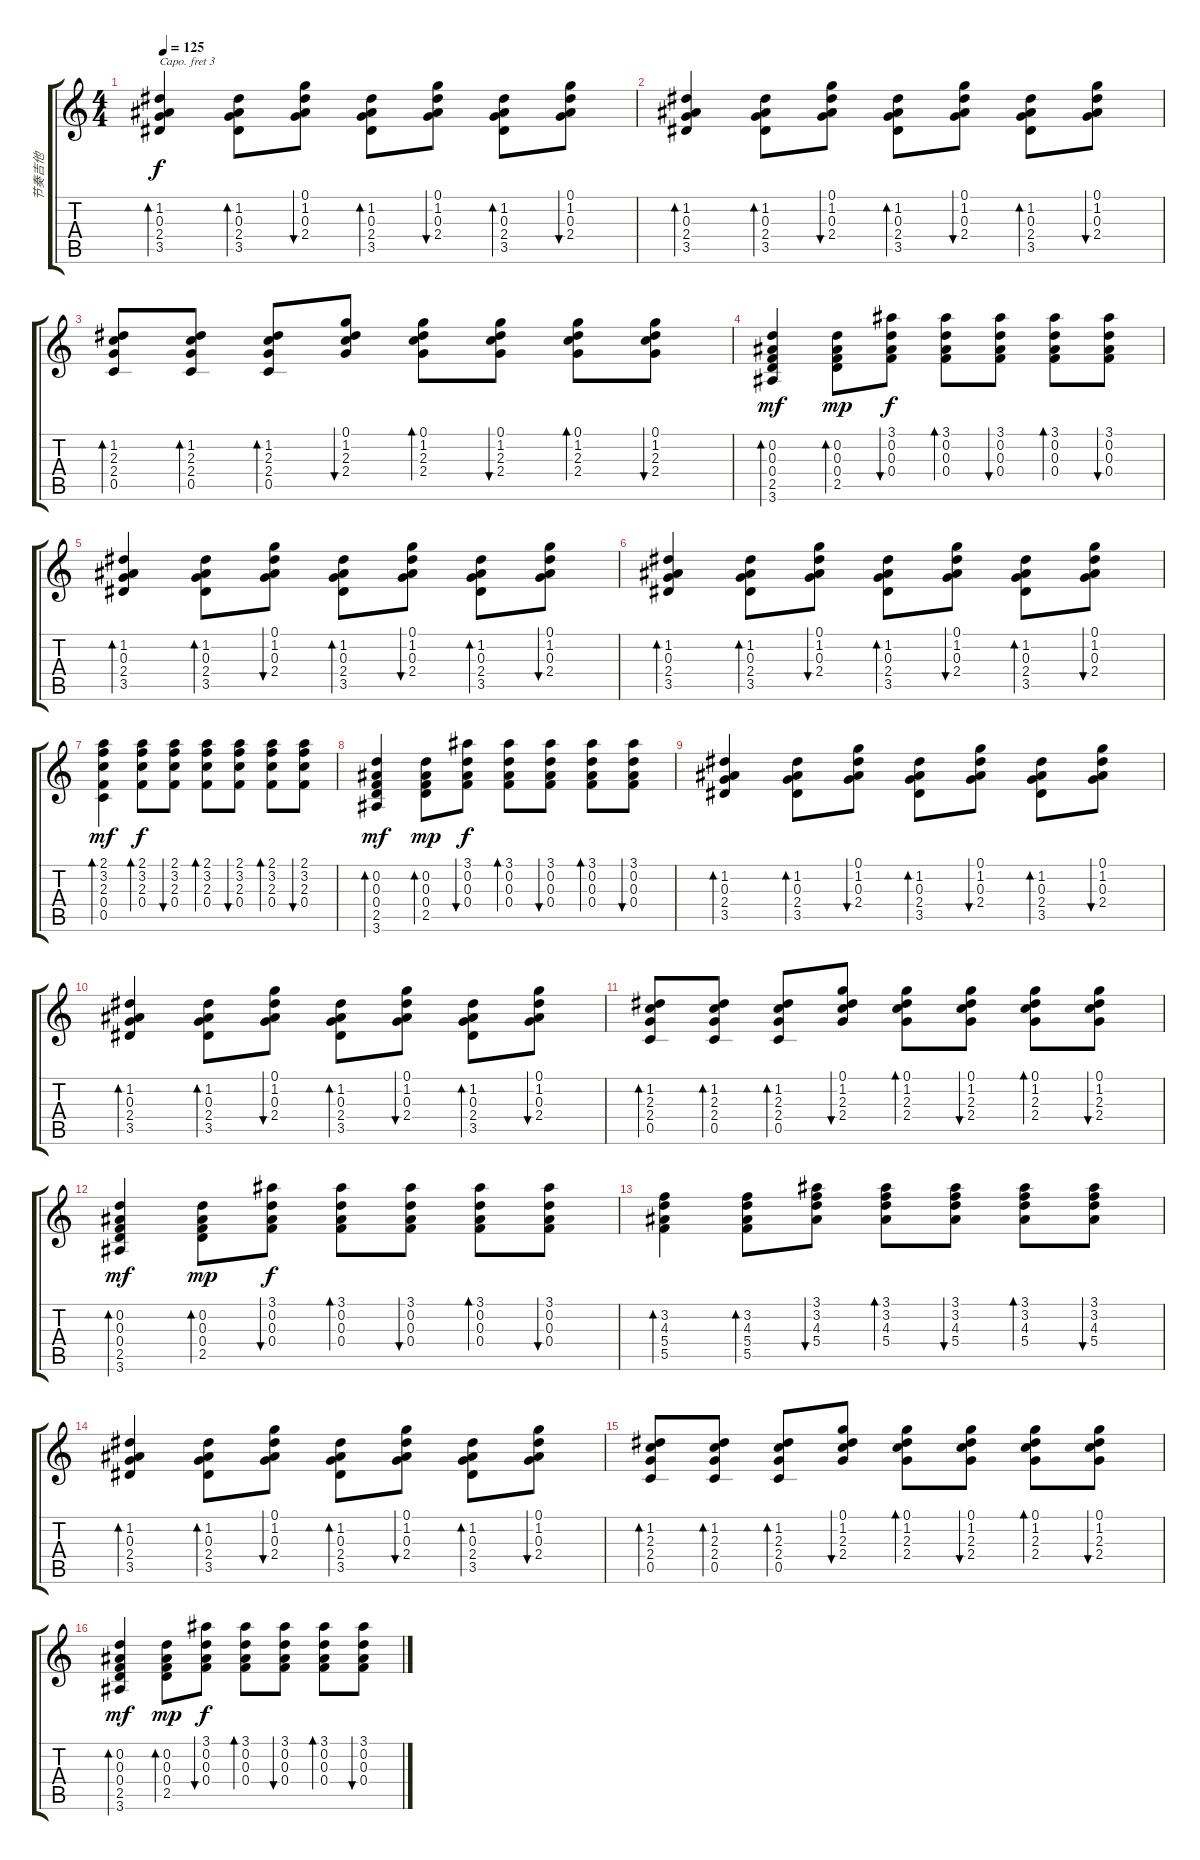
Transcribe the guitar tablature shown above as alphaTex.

\track ("节奏吉他" "节奏吉他") {instrument acousticguitarsteel}
\staff {score tabs}
\capo 3
\tuning (E4 B3 G3 D3 A2 E2) {hide}
\ts (4 4)
\tempo 125
\clef g2
\ks c
(1.2 0.3 2.4 3.5).4{bd 60 dy f} (1.2 0.3 2.4 3.5).8{bd 60} (0.1 1.2 0.3 2.4).8{bu 60} (1.2 0.3 2.4 3.5).8{bd 60} (0.1 1.2 0.3 2.4).8{bu 60} (1.2 0.3 2.4 3.5).8{bd 60} (0.1 1.2 0.3 2.4).8{bu 60} |
(1.2 0.3 2.4 3.5).4{bd 60} (1.2 0.3 2.4 3.5).8{bd 60} (0.1 1.2 0.3 2.4).8{bu 60} (1.2 0.3 2.4 3.5).8{bd 60} (0.1 1.2 0.3 2.4).8{bu 60} (1.2 0.3 2.4 3.5).8{bd 60} (0.1 1.2 0.3 2.4).8{bu 60} |
(1.2 2.3 2.4 0.5).8{bd 120} (1.2 2.3 2.4 0.5).8{bd 120} (1.2 2.3 2.4 0.5).8{bd 120} (0.1 1.2 2.3 2.4).8{bu 120} (0.1 1.2 2.3 2.4).8{bd 120} (0.1 1.2 2.3 2.4).8{bu 120} (0.1 1.2 2.3 2.4).8{bd 120} (0.1 1.2 2.3 2.4).8{bu 120} |
(0.2 0.3 0.4 2.5 3.6).4{bd 60 dy mf} (0.2 0.3 0.4 2.5).8{bd 60 dy mp} (3.1 0.2 0.3 0.4).8{bu 120 dy f} (3.1 0.2 0.3 0.4).8{bd 60} (3.1 0.2 0.3 0.4).8{bu 60} (3.1 0.2 0.3 0.4).8{bd 60} (3.1 0.2 0.3 0.4).8{bu 60} |
(1.2 0.3 2.4 3.5).4{bd 60} (1.2 0.3 2.4 3.5).8{bd 60} (0.1 1.2 0.3 2.4).8{bu 60} (1.2 0.3 2.4 3.5).8{bd 60} (0.1 1.2 0.3 2.4).8{bu 60} (1.2 0.3 2.4 3.5).8{bd 60} (0.1 1.2 0.3 2.4).8{bu 60} |
(1.2 0.3 2.4 3.5).4{bd 60} (1.2 0.3 2.4 3.5).8{bd 60} (0.1 1.2 0.3 2.4).8{bu 60} (1.2 0.3 2.4 3.5).8{bd 60} (0.1 1.2 0.3 2.4).8{bu 60} (1.2 0.3 2.4 3.5).8{bd 60} (0.1 1.2 0.3 2.4).8{bu 60} |
(2.1 3.2 2.3 0.4 0.5).4{bd 120 dy mf} (2.1 3.2 2.3 0.4).8{bd 60 dy f} (2.1 3.2 2.3 0.4).8{bu 60} (2.1 3.2 2.3 0.4).8{bd 60} (2.1 3.2 2.3 0.4).8{bu 60} (2.1 3.2 2.3 0.4).8{bd 60} (2.1 3.2 2.3 0.4).8{bu 60} |
(0.2 0.3 0.4 2.5 3.6).4{bd 60 dy mf} (0.2 0.3 0.4 2.5).8{bd 60 dy mp} (3.1 0.2 0.3 0.4).8{bu 120 dy f} (3.1 0.2 0.3 0.4).8{bd 60} (3.1 0.2 0.3 0.4).8{bu 60} (3.1 0.2 0.3 0.4).8{bd 60} (3.1 0.2 0.3 0.4).8{bu 60} |
(1.2 0.3 2.4 3.5).4{bd 60} (1.2 0.3 2.4 3.5).8{bd 60} (0.1 1.2 0.3 2.4).8{bu 60} (1.2 0.3 2.4 3.5).8{bd 60} (0.1 1.2 0.3 2.4).8{bu 60} (1.2 0.3 2.4 3.5).8{bd 60} (0.1 1.2 0.3 2.4).8{bu 60} |
(1.2 0.3 2.4 3.5).4{bd 60} (1.2 0.3 2.4 3.5).8{bd 60} (0.1 1.2 0.3 2.4).8{bu 60} (1.2 0.3 2.4 3.5).8{bd 60} (0.1 1.2 0.3 2.4).8{bu 60} (1.2 0.3 2.4 3.5).8{bd 60} (0.1 1.2 0.3 2.4).8{bu 60} |
(1.2 2.3 2.4 0.5).8{bd 120} (1.2 2.3 2.4 0.5).8{bd 120} (1.2 2.3 2.4 0.5).8{bd 120} (0.1 1.2 2.3 2.4).8{bu 120} (0.1 1.2 2.3 2.4).8{bd 120} (0.1 1.2 2.3 2.4).8{bu 120} (0.1 1.2 2.3 2.4).8{bd 120} (0.1 1.2 2.3 2.4).8{bu 120} |
(0.2 0.3 0.4 2.5 3.6).4{bd 60 dy mf} (0.2 0.3 0.4 2.5).8{bd 60 dy mp} (3.1 0.2 0.3 0.4).8{bu 120 dy f} (3.1 0.2 0.3 0.4).8{bd 60} (3.1 0.2 0.3 0.4).8{bu 60} (3.1 0.2 0.3 0.4).8{bd 60} (3.1 0.2 0.3 0.4).8{bu 60} |
(3.2 4.3 5.4 5.5).4{bd 60} (3.2 4.3 5.4 5.5).8{bd 60} (3.1 3.2 4.3 5.4).8{bu 60} (3.1 3.2 4.3 5.4).8{bd 60} (3.1 3.2 4.3 5.4).8{bu 60} (3.1 3.2 4.3 5.4).8{bd 60} (3.1 3.2 4.3 5.4).8{bu 60} |
(1.2 0.3 2.4 3.5).4{bd 60} (1.2 0.3 2.4 3.5).8{bd 60} (0.1 1.2 0.3 2.4).8{bu 60} (1.2 0.3 2.4 3.5).8{bd 60} (0.1 1.2 0.3 2.4).8{bu 60} (1.2 0.3 2.4 3.5).8{bd 60} (0.1 1.2 0.3 2.4).8{bu 60} |
(1.2 2.3 2.4 0.5).8{bd 120} (1.2 2.3 2.4 0.5).8{bd 120} (1.2 2.3 2.4 0.5).8{bd 120} (0.1 1.2 2.3 2.4).8{bu 120} (0.1 1.2 2.3 2.4).8{bd 120} (0.1 1.2 2.3 2.4).8{bu 120} (0.1 1.2 2.3 2.4).8{bd 120} (0.1 1.2 2.3 2.4).8{bu 120} |
(0.2 0.3 0.4 2.5 3.6).4{bd 60 dy mf} (0.2 0.3 0.4 2.5).8{bd 60 dy mp} (3.1 0.2 0.3 0.4).8{bu 120 dy f} (3.1 0.2 0.3 0.4).8{bd 60} (3.1 0.2 0.3 0.4).8{bu 60} (3.1 0.2 0.3 0.4).8{bd 60} (3.1 0.2 0.3 0.4).8{bu 60}
